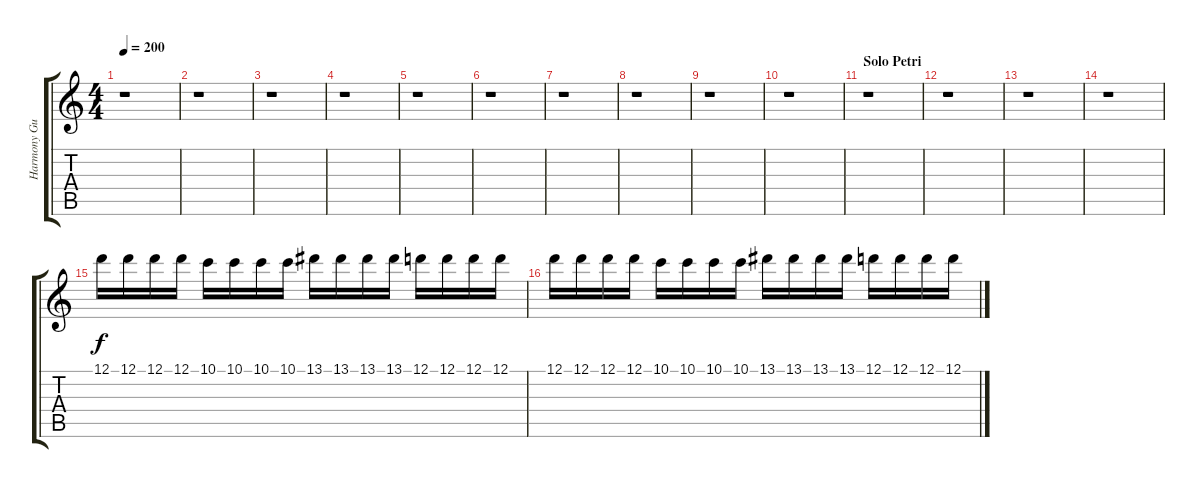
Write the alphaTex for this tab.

\track ("Harmony Guitar" "Harmony Gu") {instrument distortionguitar}
\staff {score tabs}
\tuning (D4 A3 F3 C3 G2 D2) {hide}
\ts (4 4)
\tempo 200
\clef g2
\ks c
r.1{dy f} |
r.1 |
r.1 |
r.1 |
r.1 |
r.1 |
r.1 |
r.1 |
r.1 |
r.1 |
\section ("" "Solo Petri")
r.1 |
r.1 |
r.1 |
r.1 |
12.1.16 12.1.16 12.1.16 12.1.16 10.1.16 10.1.16 10.1.16 10.1.16 13.1.16 13.1.16 13.1.16 13.1.16 12.1.16 12.1.16 12.1.16 12.1.16 |
12.1.16 12.1.16 12.1.16 12.1.16 10.1.16 10.1.16 10.1.16 10.1.16 13.1.16 13.1.16 13.1.16 13.1.16 12.1.16 12.1.16 12.1.16 12.1.16
